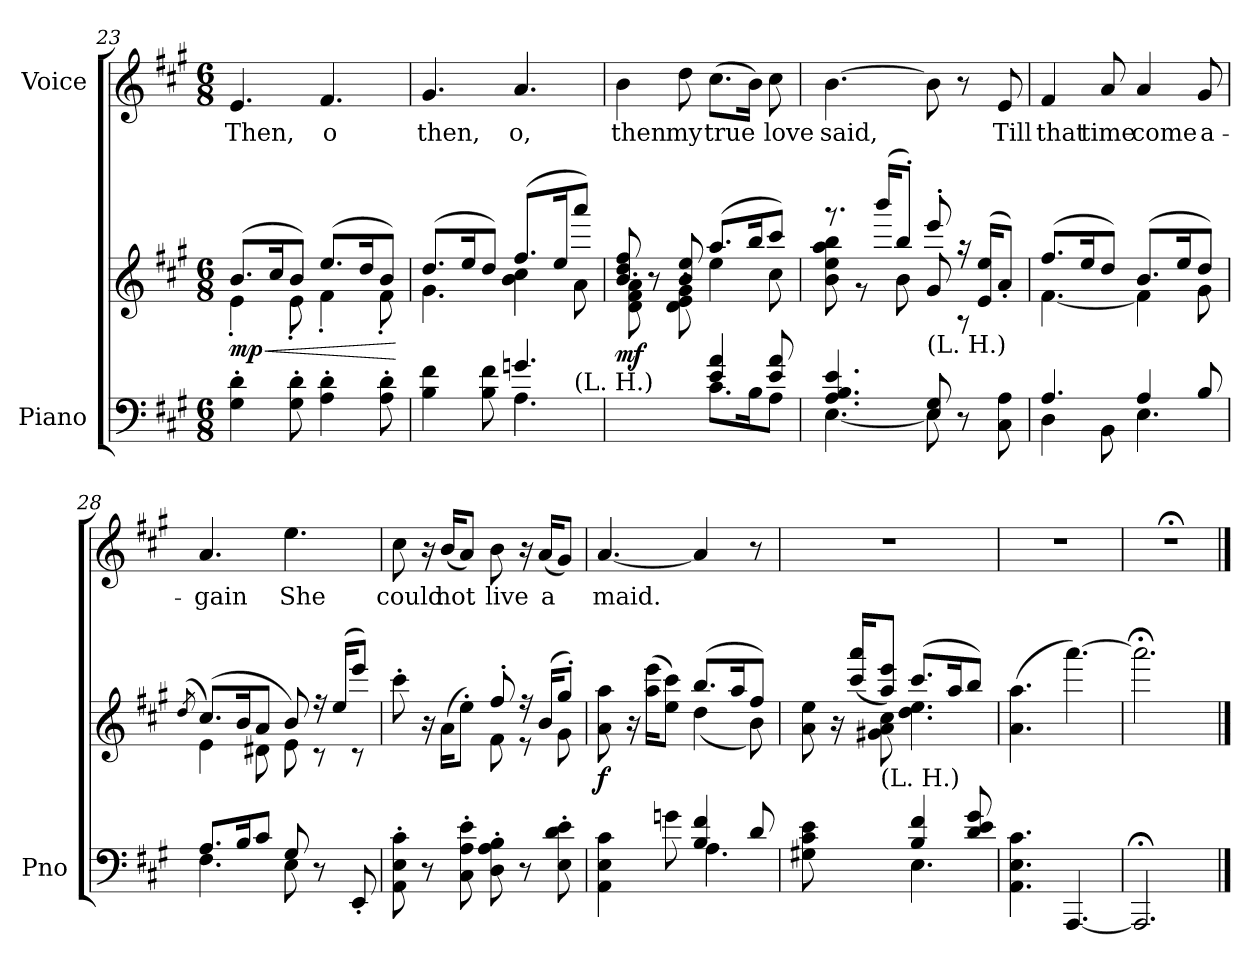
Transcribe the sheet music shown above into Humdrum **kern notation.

**kern	**kern	**dynam	**kern	**text
*part2	*part2	*part2	*part1	*part1
*staff3	*staff2	*staff2/3	*staff1	*staff1
*I"Piano	*	*	*I"Voice	*
*I'Pno	*	*	*	*
*clefF4	*clefG2	*	*clefG2	*
*k[f#c#g#]	*k[f#c#g#]	*	*k[f#c#g#]	*
*M6/8	*M6/8	*	*M6/8	*
=23	=23	=23	=23	=23
!	!LO:TX:i:t=a tempo	!	!	!
!	!	!LO:HP:b	!	!
*	*^	*	*	*
!	!	!	!LO:DY:n=1:b	!	!
4G#\' 4d\'	(8.b/L	4e'\	< mp	4.e/	Then,
.	16cc#/K	.	.	.	.
8G#\' 8d\'	8b/J)	8e'\	.	.	.
4A\' 4d\'	(8.ee/L	4f#'\	.	4.f#/	o
.	16dd/K	.	.	.	.
8A\' 8d\'	8b/J)	8f#'\	.	.	.
*	*v	*v	*	*	*
.	.	[	.	.
=24	=24	=24	=24	=24
*^	*^	*	*	*
4B\ 4f#\	4.ryy	(8.dd/L	4.g#\	.	4.g#/	then,
.	.	16ee/K	.	.	.	.
8B\ 8f#\	.	8dd/J)	.	.	.	.
4.gn/	4.A\	(8.ff#/L	4b\ 4cc#\	.	4.a/	o,
.	.	16ee/K	.	.	.	.
!	!	!LO:TX:b:t=(L. H.)	!	!	!	!
.	.	8aaa/J)	8a\	.	.	.
=25	=25	=25	=25	=25	=25	=25
*	*	*	*^	*	*	*
!	!	!	!	!	!LO:DY:b	!	!
8ryy	4.ryy	8b/ 8dd/ 8ff#/	4.ryy	8d\'< 8f#\'< 8a\'<	mf	4b\	then
8ryy	.	8r	.	8ryy	.	.	.
8ryy	.	8b/ 8ee/	.	8d\'< 8e\'< 8g#\'<	.	8dd\	my
4e/ 4a/	8.c#\L	(8.aa/L	4ee\	4.ryy	.	(8.cc#\L	true
.	16B\K	16bb/K	.	.	.	16b\Jk)	.
8e/ 8a/	8A\J	8ccc#/J)	8cc#\	.	.	8cc#\	love
*	*	*	*v	*v	*	*	*
=26	=26	=26	=26	=26	=26	=26
4.A/ 4.B/ 4.e/	[4.E\	8.r	8b\ 8ee\ 8aa\ 8bb\	.	[4.b\	said,
.	.	.	8r	.	.	.
.	.	(16bbb/KL	.	.	.	.
.	.	8bb'/J)	8b\	.	.	.
!	!	!LO:TX:b:t=(L. H.)	!	!	!	!
8E/ 8G#/	8E\]	8eee'/	8g#/	.	8b\]	.
8r	4ryy	16r	8r	.	8r	.
.	.	(16e/ 16ee/KL	.	.	.	.
8C#\ 8A\	.	8a'>/J)	8ryy	.	8e/	Till
=27	=27	=27	=27	=27	=27	=27
4.A/	4D\	(8.ff#/L	[4.f#\	.	4f#/	that
.	.	16ee/K	.	.	.	.
.	8BB\	8dd/J)	.	.	8a/	time
4A/	4.E\	(8.b/L	4f#\]	.	4a/	come
.	.	16ee/K	.	.	.	.
8B/	.	8dd/J)	8g#\	.	8g#/	a-
=28	=28	=28	=28	=28	=28	=28
.	.	(8qdd/	.	.	.	.
8.A/L	4.F#\	(8.cc#/L)	4e\	.	4.a/	-gain
16B/K	.	16b/K	.	.	.	.
8c#/J	.	8a/J	8d#X\	.	.	.
8G#/	8E\	8b/)	8e\	.	4.ee\	She
8r	4ryy	16r	8r	.	.	.
.	.	(16ee/KL	.	.	.	.
8EE'/	.	8eee/J)	8r	.	.	.
*v	*v	*	*	*	*	*
=29	=29	=29	=29	=29	=29
8AA\' 8E\' 8c#\'	8ccc#'\	4.ryy	.	8cc#\	could
8r	16r	.	.	16r	.
.	(16a\KL	.	.	(16b/KL	not_
8C#\' 8A\' 8e\'	8ee'\J)	.	.	8a/J)	.
8D\' 8A\' 8B\'	8ff#'/	8f#\	.	8b\	live
8r	16r	8r	.	16r	.
.	(16b/KL	.	.	(16a/KL	a
8E\' 8d\' 8e\'	8gg#'/J)	8g#\	.	8g#/J)	.
=30	=30	=30	=30	=30	=30
*^	*	*	*	*	*
!	!	!	!	!LO:DY:b	!	!
4AA\ 4E\ 4c#\	4.ryy	8a\ 8aa\	4.ryy	f	[4.a/	maid.
.	.	16r	.	.	.	.
.	.	(16aa\ 16eee\KL	.	.	.	.
8gn\	.	8ee\ 8ccc#\J)	.	.	.	.
4B/ 4f#/	4.A\	(8.bb/L	(4dd\	.	4a/]	.
.	.	16aa/K	.	.	.	.
8d/	.	8ff#/J)	8b\)	.	8r	.
=31	=31	=31	=31	=31	=31	=31
*	*	*	*^	*	*	*
8G#X\ 8c#\ 8e\	4.ryy	8a\ 8ee\	4.ryy	4ryy	.	2.r	.
8ryy	.	16r	.	.	.	.	.
.	.	(>16ccc#/ 16aaa/KL	.	.	.	.	.
!LO:TX:a:t=(L. H.)	!	!	!	!	!	!	!
8ryy	.	8aa/ 8eee/J)	.	8g#X\ 8a\ 8cc#\	.	.	.
4B/ 4f#/	4.E\	(8.ccc#/L	4.dd\ 4.ee\	4.ryy	.	.	.
.	.	16aa/K	.	.	.	.	.
8d/ 8e/ 8g#/	.	8bb/J)	.	.	.	.	.
*v	*v	*	*	*	*	*	*
*	*v	*v	*v	*	*	*
=32	=32	=32	=32	=32
4.AA\ 4.E\ 4.c#\	(4.a\ 4.aa\	.	2.r	.
[4.AAA/	[4.aaa\)	.	.	.
=33	=33	=33	=33	=33
2.AAA;</]	2.aaa;<\]	.	2.r;<	.
==	==	==	==	==
*-	*-	*-	*-	*-
